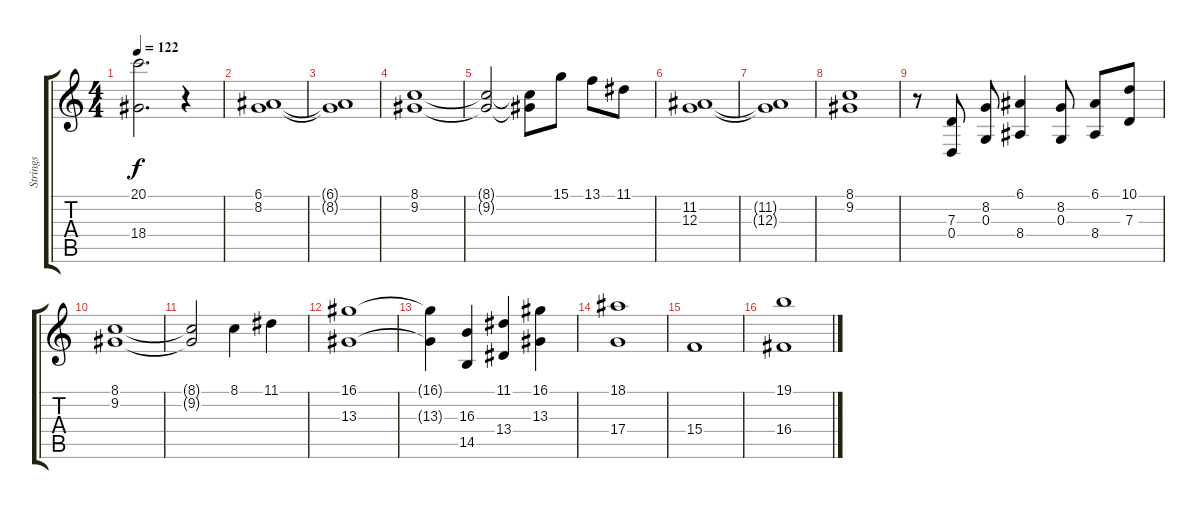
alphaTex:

\track ("Strings" "Strings") {instrument stringensemble1}
\staff {score tabs}
\tuning (E4 B3 G3 D3 A2 E2) {hide}
\ts (4 4)
\tempo 122
\clef g2
\ks c
(20.1{t} 18.4{t}).2{d dy f} r.4 |
(6.1 8.2).1 |
(6.1{t} 8.2{t}).1 |
(8.1 9.2).1 |
(8.1{t} 9.2{t}).2 (8.1{t} 9.2{t}).8 15.1.8 13.1.8 11.1.8 |
(11.2 12.3).1 |
(11.2{t} 12.3{t}).1 |
(8.1 9.2).1 |
r.8 (7.3 0.4).8 (8.2 0.3).8 (6.1 8.4).4 (8.2 0.3).8 (6.1 8.4).8 (10.1 7.3).8 |
(8.1 9.2).1 |
(8.1{t} 9.2{t}).2 8.1.4 11.1.4 |
(16.1 13.3).1 |
(16.1{t} 13.3{t}).4 (16.3 14.5).4 (11.1 13.4).4 (16.1 13.3).4 |
(18.1 17.4).1 |
15.4.1 |
(19.1 16.4).1
